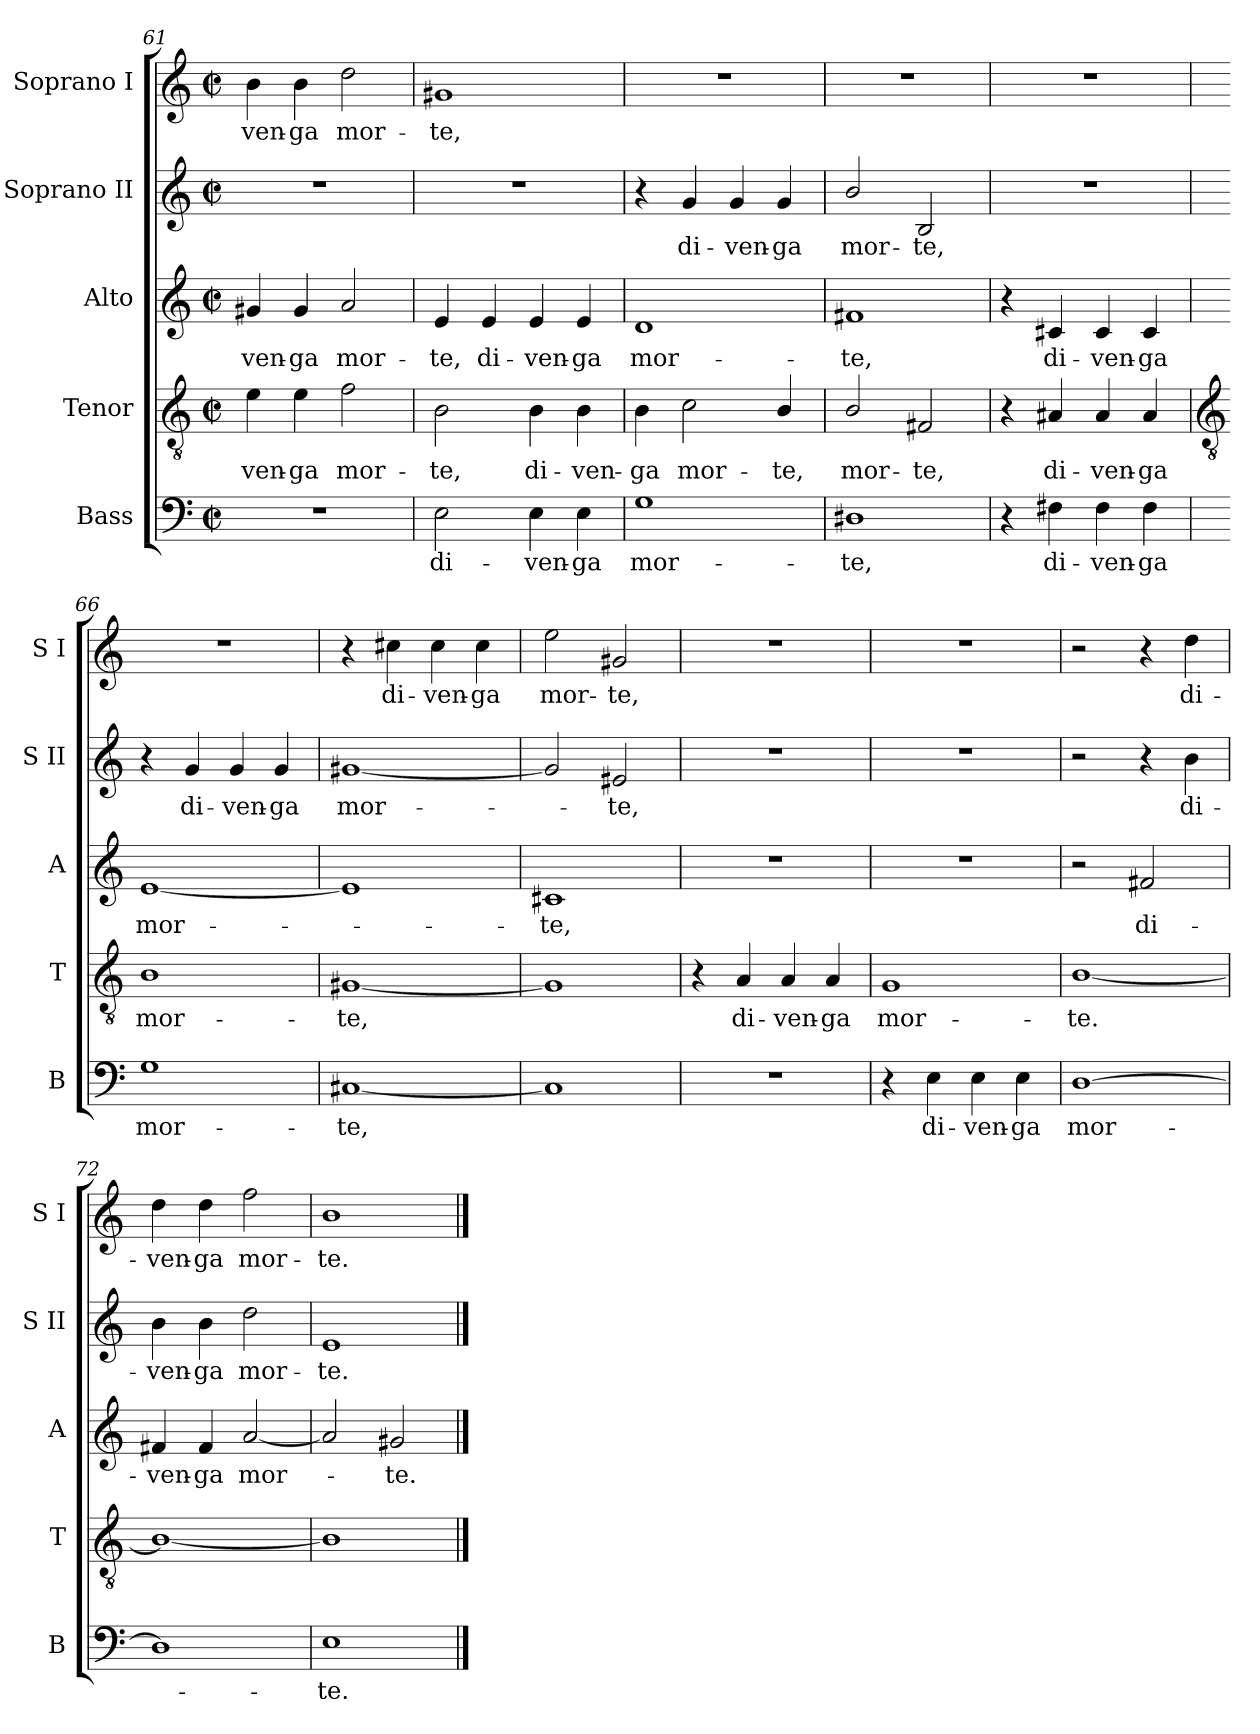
**kern	**text	**kern	**text	**kern	**text	**kern	**text	**kern	**text
*part5	*part5	*part4	*part4	*part3	*part3	*part2	*part2	*part1	*part1
*staff5	*staff5	*staff4	*staff4	*staff3	*staff3	*staff2	*staff2	*staff1	*staff1
*I"Bass	*	*I"Tenor	*	*I"Alto	*	*I"Soprano II	*	*I"Soprano I	*
*I'B	*	*I'T	*	*I'A	*	*I'S II	*	*I'S I	*
*clefF4	*	*clefGv2	*	*clefG2	*	*clefG2	*	*clefG2	*
*k[]	*	*k[]	*	*k[]	*	*k[]	*	*k[]	*
*C:	*	*C:	*	*C:	*	*C:	*	*C:	*
*M2/2	*	*M2/2	*	*M2/2	*	*M2/2	*	*M2/2	*
*met(c|)	*	*met(c|)	*	*met(c|)	*	*met(c|)	*	*met(c|)	*
=61	=61	=61	=61	=61	=61	=61	=61	=61	=61
!	!	!	!LO:LY:b	!	!LO:LY:b	!	!	!	!LO:LY:b
1r	.	4e	-ven-	4g#X	-ven-	1r	.	4b	-ven-
!	!	!	!LO:LY:b	!	!LO:LY:b	!	!	!	!LO:LY:b
.	.	4e	-ga	4g#	-ga	.	.	4b	-ga
!	!	!	!LO:LY:b	!	!LO:LY:b	!	!	!	!LO:LY:b
.	.	2f	mor-	2a	mor-	.	.	2dd	mor-
=62	=62	=62	=62	=62	=62	=62	=62	=62	=62
!	!LO:LY:b	!	!LO:LY:b	!	!LO:LY:b	!	!	!	!LO:LY:b
2E	di-	2B	-te,	4e	-te,	1r	.	1g#X	-te,
!	!	!	!	!	!LO:LY:b	!	!	!	!
.	.	.	.	4e	di-	.	.	.	.
!	!LO:LY:b	!	!LO:LY:b	!	!LO:LY:b	!	!	!	!
4E	-ven-	4B	di-	4e	-ven-	.	.	.	.
!	!LO:LY:b	!	!LO:LY:b	!	!LO:LY:b	!	!	!	!
4E	-ga	4B	-ven-	4e	-ga	.	.	.	.
=63	=63	=63	=63	=63	=63	=63	=63	=63	=63
!	!LO:LY:b	!	!LO:LY:b	!	!LO:LY:b	!	!	!	!
1G	mor-	4B	-ga	1d	mor-	4r	.	1r	.
!	!	!	!LO:LY:b	!	!	!	!LO:LY:b	!	!
.	.	2c	mor-	.	.	4g	di-	.	.
!	!	!	!	!	!	!	!LO:LY:b	!	!
.	.	.	.	.	.	4g	-ven-	.	.
!	!	!	!LO:LY:b	!	!	!	!LO:LY:b	!	!
.	.	4B/	-te,	.	.	4g	-ga	.	.
=64	=64	=64	=64	=64	=64	=64	=64	=64	=64
!	!LO:LY:b	!	!LO:LY:b	!	!LO:LY:b	!	!LO:LY:b	!	!
1D#X	-te,	2B/	mor-	1f#X	-te,	2b/	mor-	1r	.
!	!	!	!LO:LY:b	!	!	!	!LO:LY:b	!	!
.	.	2F#X	-te,	.	.	2B	-te,	.	.
=65	=65	=65	=65	=65	=65	=65	=65	=65	=65
4r	.	4r	.	4r	.	1r	.	1r	.
!	!LO:LY:b	!	!LO:LY:b	!	!LO:LY:b	!	!	!	!
4F#X	di-	4A#X	di-	4c#X	di-	.	.	.	.
!	!LO:LY:b	!	!LO:LY:b	!	!LO:LY:b	!	!	!	!
4F#	-ven-	4A#	-ven-	4c#	-ven-	.	.	.	.
!	!LO:LY:b	!	!LO:LY:b	!	!LO:LY:b	!	!	!	!
4F#	-ga	4A#	-ga	4c#	-ga	.	.	.	.
!!LO:LB:g=z
=66	=66	=66	=66	=66	=66	=66	=66	=66	=66
*	*	*clefGv2	*	*	*	*	*	*	*
!	!LO:LY:b	!	!LO:LY:b	!	!LO:LY:b	!	!	!	!
1G	mor-	1B	mor-	[1e	mor-	4r	.	1r	.
!	!	!	!	!	!	!	!LO:LY:b	!	!
.	.	.	.	.	.	4g	di-	.	.
!	!	!	!	!	!	!	!LO:LY:b	!	!
.	.	.	.	.	.	4g	-ven-	.	.
!	!	!	!	!	!	!	!LO:LY:b	!	!
.	.	.	.	.	.	4g	-ga	.	.
=67	=67	=67	=67	=67	=67	=67	=67	=67	=67
!	!LO:LY:b	!	!LO:LY:b	!	!	!	!LO:LY:b	!	!
[1C#X	-te,	[1G#X	-te,	1e]	.	[1g#X	mor-	4r	.
!	!	!	!	!	!	!	!	!	!LO:LY:b
.	.	.	.	.	.	.	.	4cc#X	di-
!	!	!	!	!	!	!	!	!	!LO:LY:b
.	.	.	.	.	.	.	.	4cc#	-ven-
!	!	!	!	!	!	!	!	!	!LO:LY:b
.	.	.	.	.	.	.	.	4cc#	-ga
=68	=68	=68	=68	=68	=68	=68	=68	=68	=68
!	!	!	!	!	!LO:LY:b	!	!	!	!LO:LY:b
1C#]	.	1G#]	.	1c#X	te,	2g#]	.	2ee	mor-
!	!	!	!	!	!	!	!LO:LY:b	!	!LO:LY:b
.	.	.	.	.	.	2e#X	te,	2g#X	-te,
=69	=69	=69	=69	=69	=69	=69	=69	=69	=69
1r	.	4r	.	1r	.	1r	.	1r	.
!	!	!	!LO:LY:b	!	!	!	!	!	!
.	.	4A	di-	.	.	.	.	.	.
!	!	!	!LO:LY:b	!	!	!	!	!	!
.	.	4A	-ven-	.	.	.	.	.	.
!	!	!	!LO:LY:b	!	!	!	!	!	!
.	.	4A	-ga	.	.	.	.	.	.
=70	=70	=70	=70	=70	=70	=70	=70	=70	=70
!	!	!	!LO:LY:b	!	!	!	!	!	!
4r	.	1G	mor-	1r	.	1r	.	1r	.
!	!LO:LY:b	!	!	!	!	!	!	!	!
4E	di-	.	.	.	.	.	.	.	.
!	!LO:LY:b	!	!	!	!	!	!	!	!
4E	-ven-	.	.	.	.	.	.	.	.
!	!LO:LY:b	!	!	!	!	!	!	!	!
4E	-ga	.	.	.	.	.	.	.	.
=71	=71	=71	=71	=71	=71	=71	=71	=71	=71
!	!LO:LY:b	!	!LO:LY:b	!	!	!	!	!	!
[1D	mor-	[1B/	-te.	2r	.	2r	.	2r	.
!	!	!	!	!	!LO:LY:b	!	!	!	!
.	.	.	.	2f#X	di-	4r	.	4r	.
!	!	!	!	!	!	!	!LO:LY:b	!	!LO:LY:b
.	.	.	.	.	.	4b	di-	4dd	di-
=72	=72	=72	=72	=72	=72	=72	=72	=72	=72
!	!	!	!	!	!LO:LY:b	!	!LO:LY:b	!	!LO:LY:b
1D]	.	1B/_	.	4f#X	-ven-	4b	-ven-	4dd	-ven-
!	!	!	!	!	!LO:LY:b	!	!LO:LY:b	!	!LO:LY:b
.	.	.	.	4f#	-ga	4b	-ga	4dd	-ga
!	!	!	!	!	!LO:LY:b	!	!LO:LY:b	!	!LO:LY:b
.	.	.	.	[2a	mor-	2dd	mor-	2ff	mor-
=73	=73	=73	=73	=73	=73	=73	=73	=73	=73
!	!LO:LY:b	!	!	!	!	!	!LO:LY:b	!	!LO:LY:b
1E	te.	1B]	.	2a]	.	1e	-te.	1b	-te.
!	!	!	!	!	!LO:LY:b	!	!	!	!
.	.	.	.	2g#X	te.	.	.	.	.
==	==	==	==	==	==	==	==	==	==
*-	*-	*-	*-	*-	*-	*-	*-	*-	*-
